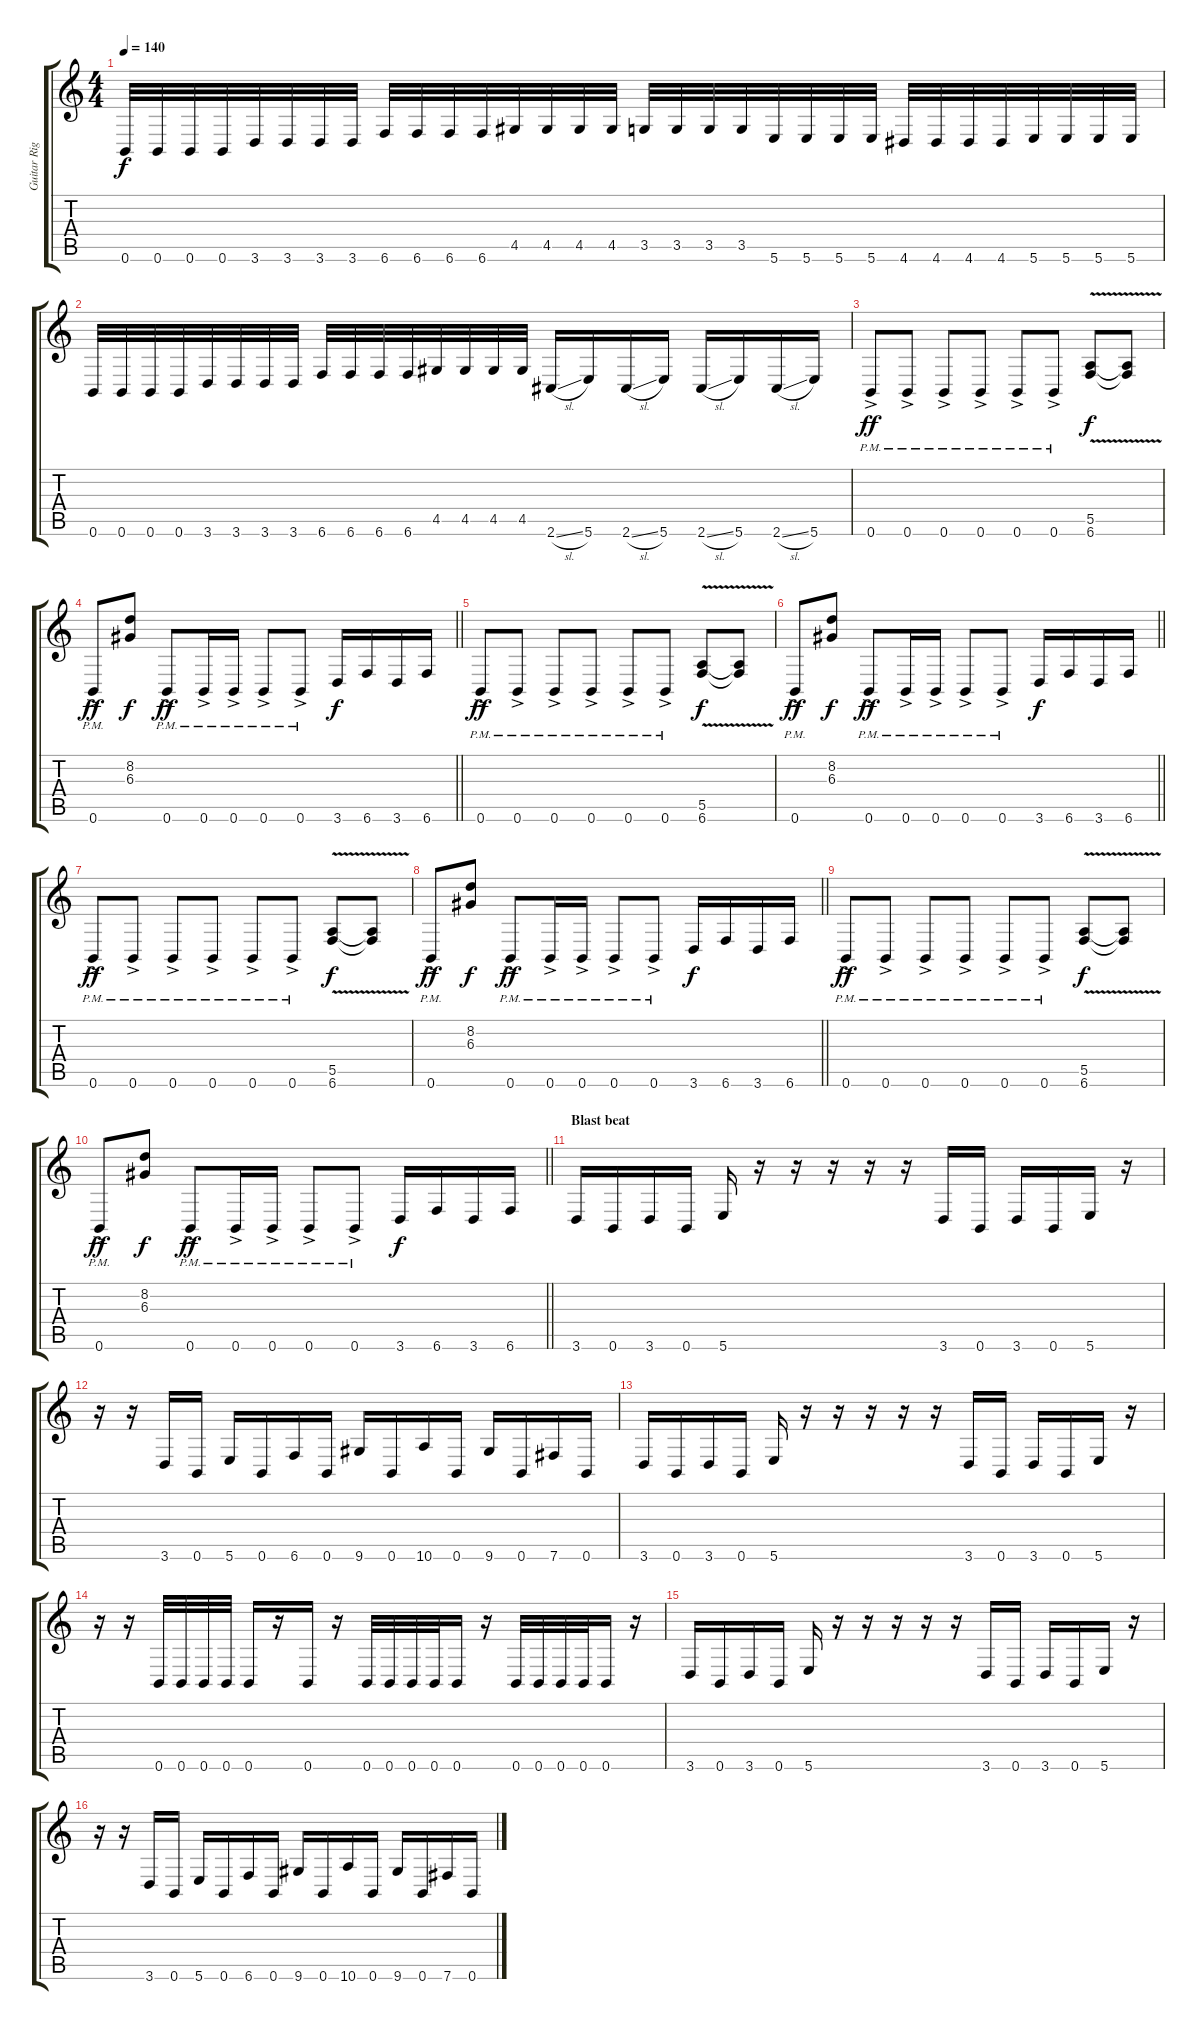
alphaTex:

\track ("Guitar Right" "Guitar Rig") {instrument distortionguitar}
\staff {score tabs}
\tuning (B3 Gb3 D3 A2 E2 B1) {hide}
\ts (4 4)
\tempo 140
\clef g2
\ks c
0.6.32{dy f} 0.6.32 0.6.32 0.6.32 3.6.32 3.6.32 3.6.32 3.6.32 6.6.32 6.6.32 6.6.32 6.6.32 4.5.32 4.5.32 4.5.32 4.5.32 3.5.32 3.5.32 3.5.32 3.5.32 5.6.32 5.6.32 5.6.32 5.6.32 4.6.32 4.6.32 4.6.32 4.6.32 5.6.32 5.6.32 5.6.32 5.6.32 |
0.6.32 0.6.32 0.6.32 0.6.32 3.6.32 3.6.32 3.6.32 3.6.32 6.6.32 6.6.32 6.6.32 6.6.32 4.5.32 4.5.32 4.5.32 4.5.32 2.6{sl}.16 5.6.16 2.6{sl}.16 5.6.16 2.6{sl}.16 5.6.16 2.6{sl}.16 5.6.16 |
0.6{ac pm}.8{dy ff} 0.6{ac pm}.8 0.6{ac pm}.8 0.6{ac pm}.8 0.6{ac pm}.8 0.6{ac pm}.8 (5.5{v} 6.6{v}).8{dy f} (5.5{t} 6.6{t}).8 |
\barLineRight lightlight
0.6{ac pm}.8{dy ff} (8.2 6.3).8{dy f} 0.6{ac pm}.8{dy ff} 0.6{ac pm}.16 0.6{ac pm}.16 0.6{ac pm}.8 0.6{ac pm}.8 3.6.16{dy f} 6.6.16 3.6.16 6.6.16 |
0.6{ac pm}.8{dy ff} 0.6{ac pm}.8 0.6{ac pm}.8 0.6{ac pm}.8 0.6{ac pm}.8 0.6{ac pm}.8 (5.5{v} 6.6{v}).8{dy f} (5.5{t} 6.6{t}).8 |
\barLineRight lightlight
0.6{ac pm}.8{dy ff} (8.2 6.3).8{dy f} 0.6{ac pm}.8{dy ff} 0.6{ac pm}.16 0.6{ac pm}.16 0.6{ac pm}.8 0.6{ac pm}.8 3.6.16{dy f} 6.6.16 3.6.16 6.6.16 |
0.6{ac pm}.8{dy ff} 0.6{ac pm}.8 0.6{ac pm}.8 0.6{ac pm}.8 0.6{ac pm}.8 0.6{ac pm}.8 (5.5{v} 6.6{v}).8{dy f} (5.5{t} 6.6{t}).8 |
\barLineRight lightlight
0.6{ac pm}.8{dy ff} (8.2 6.3).8{dy f} 0.6{ac pm}.8{dy ff} 0.6{ac pm}.16 0.6{ac pm}.16 0.6{ac pm}.8 0.6{ac pm}.8 3.6.16{dy f} 6.6.16 3.6.16 6.6.16 |
0.6{ac pm}.8{dy ff} 0.6{ac pm}.8 0.6{ac pm}.8 0.6{ac pm}.8 0.6{ac pm}.8 0.6{ac pm}.8 (5.5{v} 6.6{v}).8{dy f} (5.5{t} 6.6{t}).8 |
\barLineRight lightlight
0.6{ac pm}.8{dy ff} (8.2 6.3).8{dy f} 0.6{ac pm}.8{dy ff} 0.6{ac pm}.16 0.6{ac pm}.16 0.6{ac pm}.8 0.6{ac pm}.8 3.6.16{dy f} 6.6.16 3.6.16 6.6.16 |
\section ("" "Blast beat")
3.6.16 0.6.16 3.6.16 0.6.16 5.6.16 r.16 r.16 r.16 r.16 r.16 3.6.16 0.6.16 3.6.16 0.6.16 5.6.16 r.16 |
r.16 r.16 3.6.16 0.6.16 5.6.16 0.6.16 6.6.16 0.6.16 9.6.16 0.6.16 10.6.16 0.6.16 9.6.16 0.6.16 7.6.16 0.6.16 |
3.6.16 0.6.16 3.6.16 0.6.16 5.6.16 r.16 r.16 r.16 r.16 r.16 3.6.16 0.6.16 3.6.16 0.6.16 5.6.16 r.16 |
r.16 r.16 0.6.32 0.6.32 0.6.32 0.6.32 0.6.16 r.16 0.6.16 r.16 0.6.32 0.6.32 0.6.32 0.6.32 0.6.16 r.16 0.6.32 0.6.32 0.6.32 0.6.32 0.6.16 r.16 |
3.6.16 0.6.16 3.6.16 0.6.16 5.6.16 r.16 r.16 r.16 r.16 r.16 3.6.16 0.6.16 3.6.16 0.6.16 5.6.16 r.16 |
r.16 r.16 3.6.16 0.6.16 5.6.16 0.6.16 6.6.16 0.6.16 9.6.16 0.6.16 10.6.16 0.6.16 9.6.16 0.6.16 7.6.16 0.6.16
